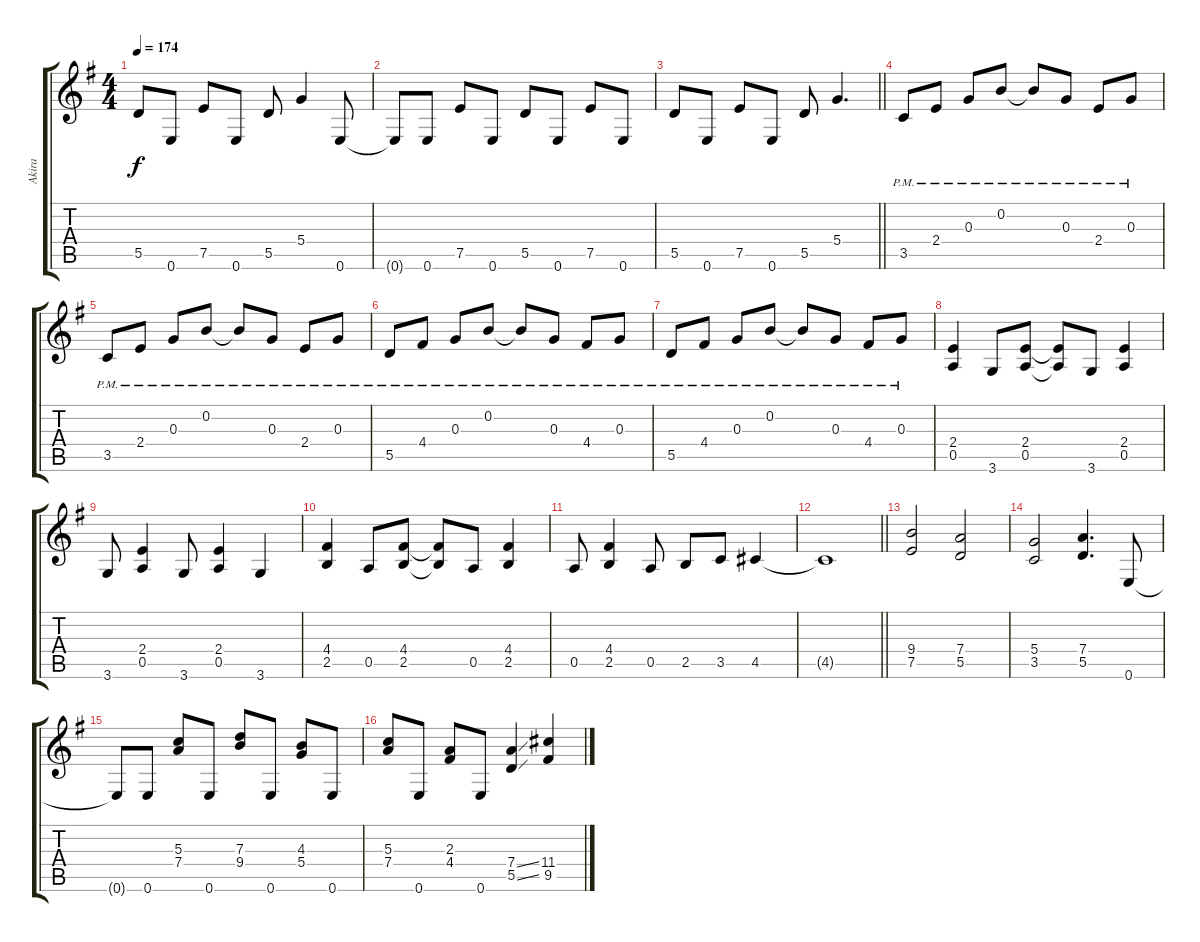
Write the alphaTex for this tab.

\track ("Akira" "Akira") {instrument distortionguitar}
\staff {score tabs}
\tuning (E4 B3 G3 D3 A2 E2) {hide}
\ts (4 4)
\tempo 174
\clef g2
\ks g
5.5.8{dy f} 0.6.8 7.5.8 0.6.8 5.5.8 5.4.4 0.6.8 |
0.6{t}.8 0.6.8 7.5.8 0.6.8 5.5.8 0.6.8 7.5.8 0.6.8 |
\barLineRight lightlight
5.5.8 0.6.8 7.5.8 0.6.8 5.5.8 5.4.4{d} |
\section ("" " ")
3.5{pm}.8 2.4{pm}.8 0.3{pm}.8 0.2{pm}.8 0.2{pm t}.8 0.3{pm}.8 2.4{pm}.8 0.3{pm}.8 |
3.5{pm}.8 2.4{pm}.8 0.3{pm}.8 0.2{pm}.8 0.2{pm t}.8 0.3{pm}.8 2.4{pm}.8 0.3{pm}.8 |
5.5{pm}.8 4.4{pm}.8 0.3{pm}.8 0.2{pm}.8 0.2{pm t}.8 0.3{pm}.8 4.4{pm}.8 0.3{pm}.8 |
5.5{pm}.8 4.4{pm}.8 0.3{pm}.8 0.2{pm}.8 0.2{pm t}.8 0.3{pm}.8 4.4{pm}.8 0.3{pm}.8 |
(2.4 0.5).4 3.6.8 (2.4 0.5).8 (2.4{t} 0.5{t}).8 3.6.8 (2.4 0.5).4 |
3.6.8 (2.4 0.5).4 3.6.8 (2.4 0.5).4 3.6.4 |
(4.4 2.5).4 0.5.8 (4.4 2.5).8 (4.4{t} 2.5{t}).8 0.5.8 (4.4 2.5).4 |
0.5.8 (4.4 2.5).4 0.5.8 2.5.8 3.5.8 4.5.4 |
\barLineRight lightlight
4.5{t}.1 |
(9.4 7.5).2 (7.4 5.5).2 |
(5.4 3.5).2 (7.4 5.5).4{d} 0.6.8 |
0.6{t}.8 0.6.8 (5.3 7.4).8 0.6.8 (7.3 9.4).8 0.6.8 (4.3 5.4).8 0.6.8 |
(5.3 7.4).8 0.6.8 (2.3 4.4).8 0.6.8 (7.4{ss} 5.5{ss}).4 (11.4 9.5).4
